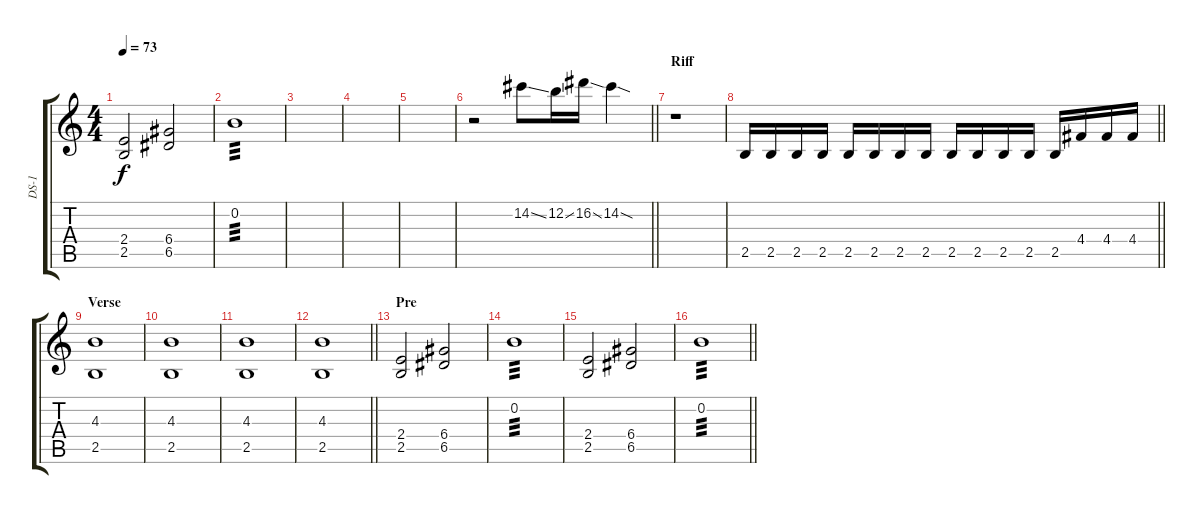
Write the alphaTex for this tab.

\track ("DS-1" "DS-1") {instrument distortionguitar}
\staff {score tabs}
\tuning (E4 B3 G3 D3 A2 E2) {hide}
\ts (4 4)
\tempo 73
\clef g2
\ks c
(2.4 2.5).2{dy f} (6.4 6.5).2 |
0.2.1{tp 3} |
|
|
|
\barLineRight lightlight
r.2 14.2{ss}.8 12.2{ss}.16 16.2{ss}.16 14.2{sod}.4 |
\section ("" "Riff")
r.1 |
\barLineRight lightlight
2.5.16 2.5.16 2.5.16 2.5.16 2.5.16 2.5.16 2.5.16 2.5.16 2.5.16 2.5.16 2.5.16 2.5.16 2.5.16 4.4.16 4.4.16 4.4.16 |
\section ("" "Verse")
(4.3 2.5).1 |
(4.3 2.5).1 |
(4.3 2.5).1 |
\barLineRight lightlight
(4.3 2.5).1 |
\section ("" "Pre")
(2.4 2.5).2 (6.4 6.5).2 |
0.2.1{tp 3} |
(2.4 2.5).2 (6.4 6.5).2 |
\barLineRight lightlight
0.2.1{tp 3}
